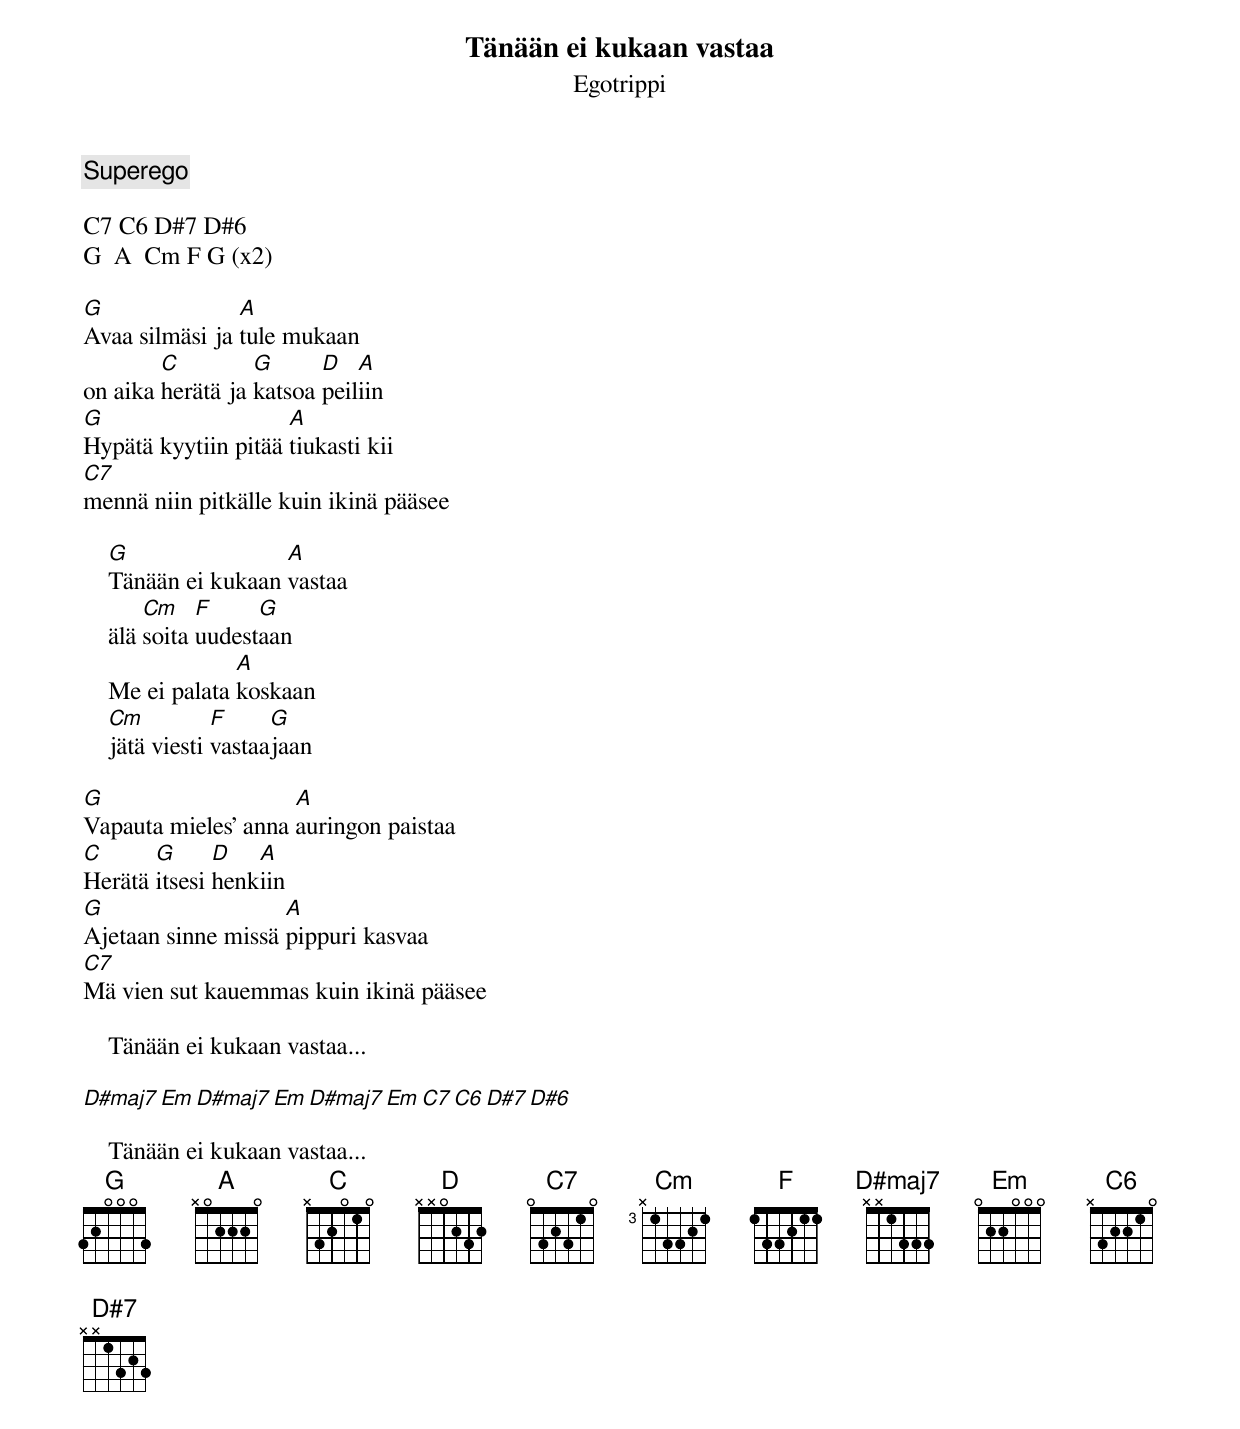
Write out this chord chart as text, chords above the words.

Tänään ei kukaan vastaa
Egotrippi
Superego

C7 C6 D#7 D#6
G  A  Cm F G (x2)

G               A
Avaa silmäsi ja tule mukaan
        C         G      D   A
on aika herätä ja katsoa peiliin
G                    A
Hypätä kyytiin pitää tiukasti kii
C7
mennä niin pitkälle kuin ikinä pääsee

    G                A
    Tänään ei kukaan vastaa
        Cm    F     G
    älä soita uudestaan
                 A
    Me ei palata koskaan
    Cm          F     G
    jätä viesti vastaajaan

G                    A
Vapauta mieles' anna auringon paistaa
C      G      D   A
Herätä itsesi henkiin
G                   A
Ajetaan sinne missä pippuri kasvaa
C7
Mä vien sut kauemmas kuin ikinä pääsee

    Tänään ei kukaan vastaa...

D#maj7 Em D#maj7 Em D#maj7 Em C7 C6 D#7 D#6

    Tänään ei kukaan vastaa...
